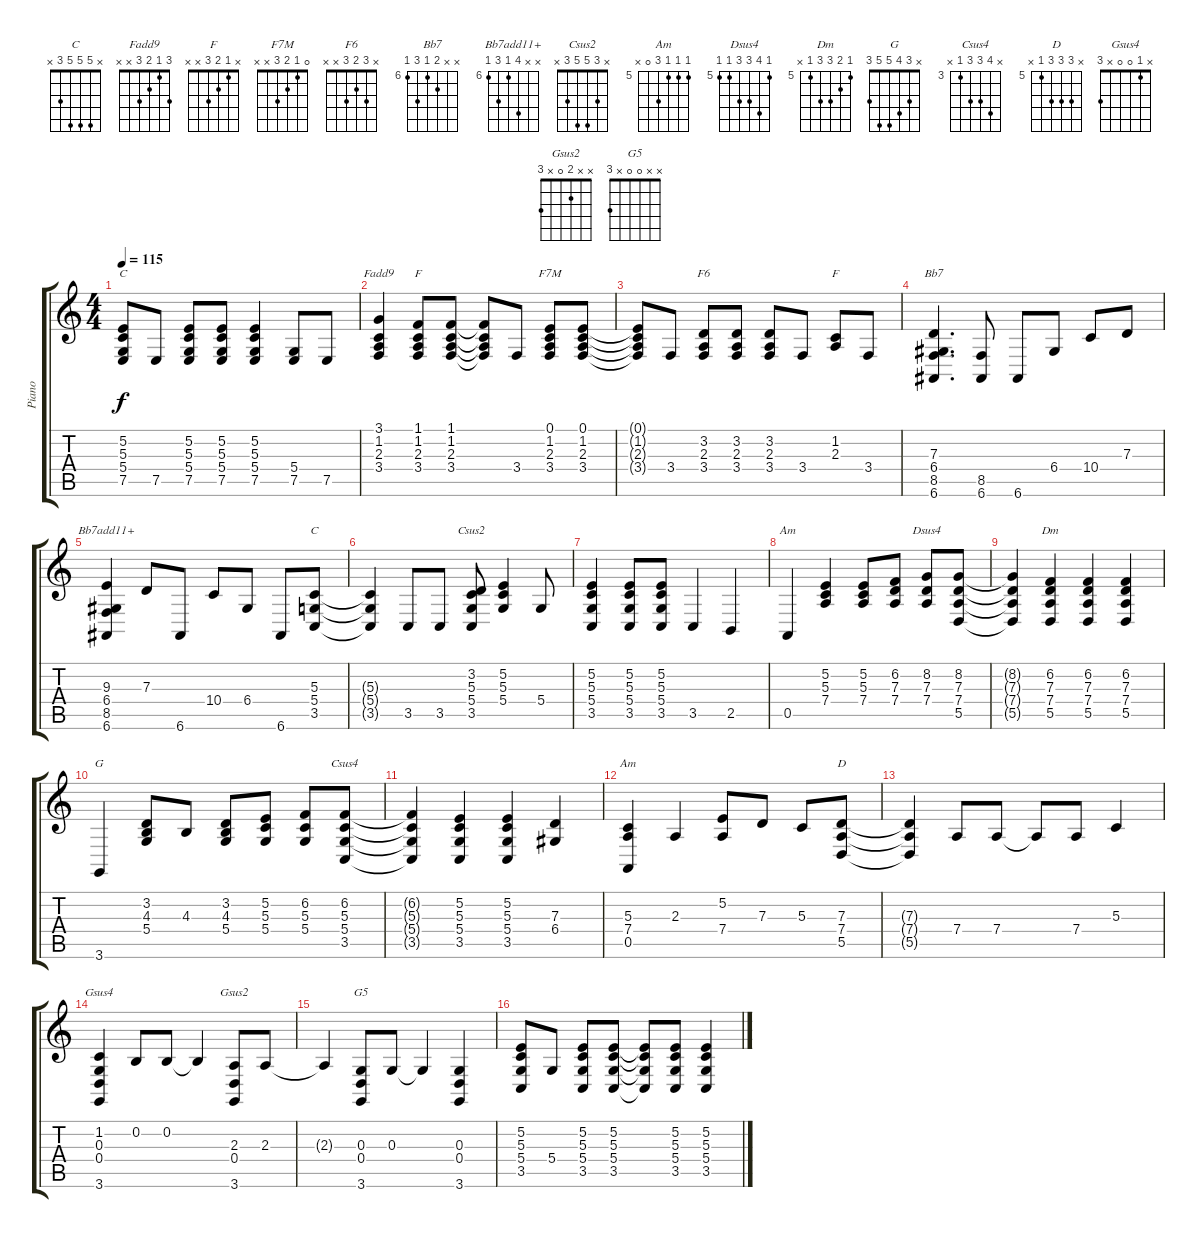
\track ("Piano" "Piano") {instrument acousticgrandpiano}
\staff {score tabs}
\tuning (E4 B3 G3 D3 A2 E2) {hide}
\chord ("C" x 5 5 5 7 x) {firstfret 5}
\chord ("Fadd9" 3 1 2 3 x x)
\chord ("F" 1 1 2 3 x x)
\chord ("F7M" 0 1 2 3 x x)
\chord ("F6" x 3 2 3 x x)
\chord ("F" x 1 2 3 x x)
\chord ("Bb7" x x 7 6 8 6) {firstfret 6}
\chord ("Bb7add11+" x x 9 6 8 6) {firstfret 6}
\chord ("C" x 5 5 5 3 x)
\chord ("Csus2" x 3 5 5 3 x)
\chord ("Am" x 5 5 7 0 x) {firstfret 5}
\chord ("Dsus4" 5 8 7 7 5 5) {firstfret 5}
\chord ("Dm" 5 6 7 7 5 x) {firstfret 5}
\chord ("G" x 3 4 5 5 3)
\chord ("Csus4" x 6 5 5 3 x) {firstfret 3}
\chord ("Am" 5 5 5 7 0 x) {firstfret 5}
\chord ("D" x 7 7 7 5 x) {firstfret 5}
\chord ("Gsus4" x 1 0 0 x 3)
\chord ("Gsus2" x x 2 0 x 3)
\chord ("G5" x x 0 0 x 3)
\ts (4 4)
\tempo 115
\clef g2
\ks c
(5.2 5.3 5.4 7.5).8{ch "C" dy f} 7.5.8 (5.2 5.3 5.4 7.5).8 (5.2 5.3 5.4 7.5).8 (5.2 5.3 5.4 7.5).4 (5.4 7.5).8 7.5.8 |
(3.1 1.2 2.3 3.4).4{ch "Fadd9"} (1.1 1.2 2.3 3.4).8{ch "F"} (1.1 1.2 2.3 3.4).8 (1.1{t} 1.2{t} 2.3{t} 3.4{t}).8 3.4.8 (0.1 1.2 2.3 3.4).8{ch "F7M"} (0.1 1.2 2.3 3.4).8 |
(0.1{t} 1.2{t} 2.3{t} 3.4{t}).8 3.4.8 (3.2 2.3 3.4).8{ch "F6"} (3.2 2.3 3.4).8 (3.2 2.3 3.4).8 3.4.8 (1.2 2.3).8{ch "F"} 3.4.8 |
(7.3 6.4 8.5 6.6).4{d ch "Bb7"} (8.5 6.6).8 6.6.8 6.4.8 10.4.8 7.3.8 |
(9.3 6.4 8.5 6.6).4{ch "Bb7add11+"} 7.3.8 6.6.8 10.4.8 6.4.8 6.6.8 (5.3 5.4 3.5).8{ch "C"} |
(5.3{t} 5.4{t} 3.5{t}).4 3.5.8 3.5.8 (3.2 5.3 5.4 3.5).8{ch "Csus2"} (5.2 5.3 5.4).4 5.4.8 |
(5.2 5.3 5.4 3.5).4 (5.2 5.3 5.4 3.5).8 (5.2 5.3 5.4 3.5).8 3.5.4 2.5.4 |
0.5.4{ch "Am"} (5.2 5.3 7.4).4 (5.2 5.3 7.4).8 (6.2 7.3 7.4).8 (8.2 7.3 7.4).8{ch "Dsus4"} (8.2 7.3 7.4 5.5).8 |
(8.2{t} 7.3{t} 7.4{t} 5.5{t}).4 (6.2 7.3 7.4 5.5).4{ch "Dm"} (6.2 7.3 7.4 5.5).4 (6.2 7.3 7.4 5.5).4 |
3.6.4{ch "G"} (3.2 4.3 5.4).8 4.3.8 (3.2 4.3 5.4).8 (5.2 5.3 5.4).8 (6.2 5.3 5.4).8 (6.2 5.3 5.4 3.5).8{ch "Csus4"} |
(6.2{t} 5.3{t} 5.4{t} 3.5{t}).4 (5.2 5.3 5.4 3.5).4 (5.2 5.3 5.4 3.5).4 (7.3 6.4).4 |
(5.3 7.4 0.5).4{ch "Am"} 2.3.4 (5.2 7.4).8 7.3.8 5.3.8 (7.3 7.4 5.5).8{ch "D"} |
(7.3{t} 7.4{t} 5.5{t}).4 7.4.8 7.4.8 7.4{t}.8 7.4.8 5.3.4 |
(1.2 0.3 0.4 3.6).4{ch "Gsus4"} 0.2.8 0.2.8 0.2{t}.4 (2.3 0.4 3.6).8{ch "Gsus2"} 2.3.8 |
2.3{t}.4 (0.3 0.4 3.6).8{ch "G5"} 0.3.8 0.3{t}.4 (0.3 0.4 3.6).4 |
(5.2 5.3 5.4 3.5).8 5.4.8 (5.2 5.3 5.4 3.5).8 (5.2 5.3 5.4 3.5).8 (5.2{t} 5.3{t} 5.4{t} 3.5{t}).8 (5.2 5.3 5.4 3.5).8 (5.2 5.3 5.4 3.5).4
